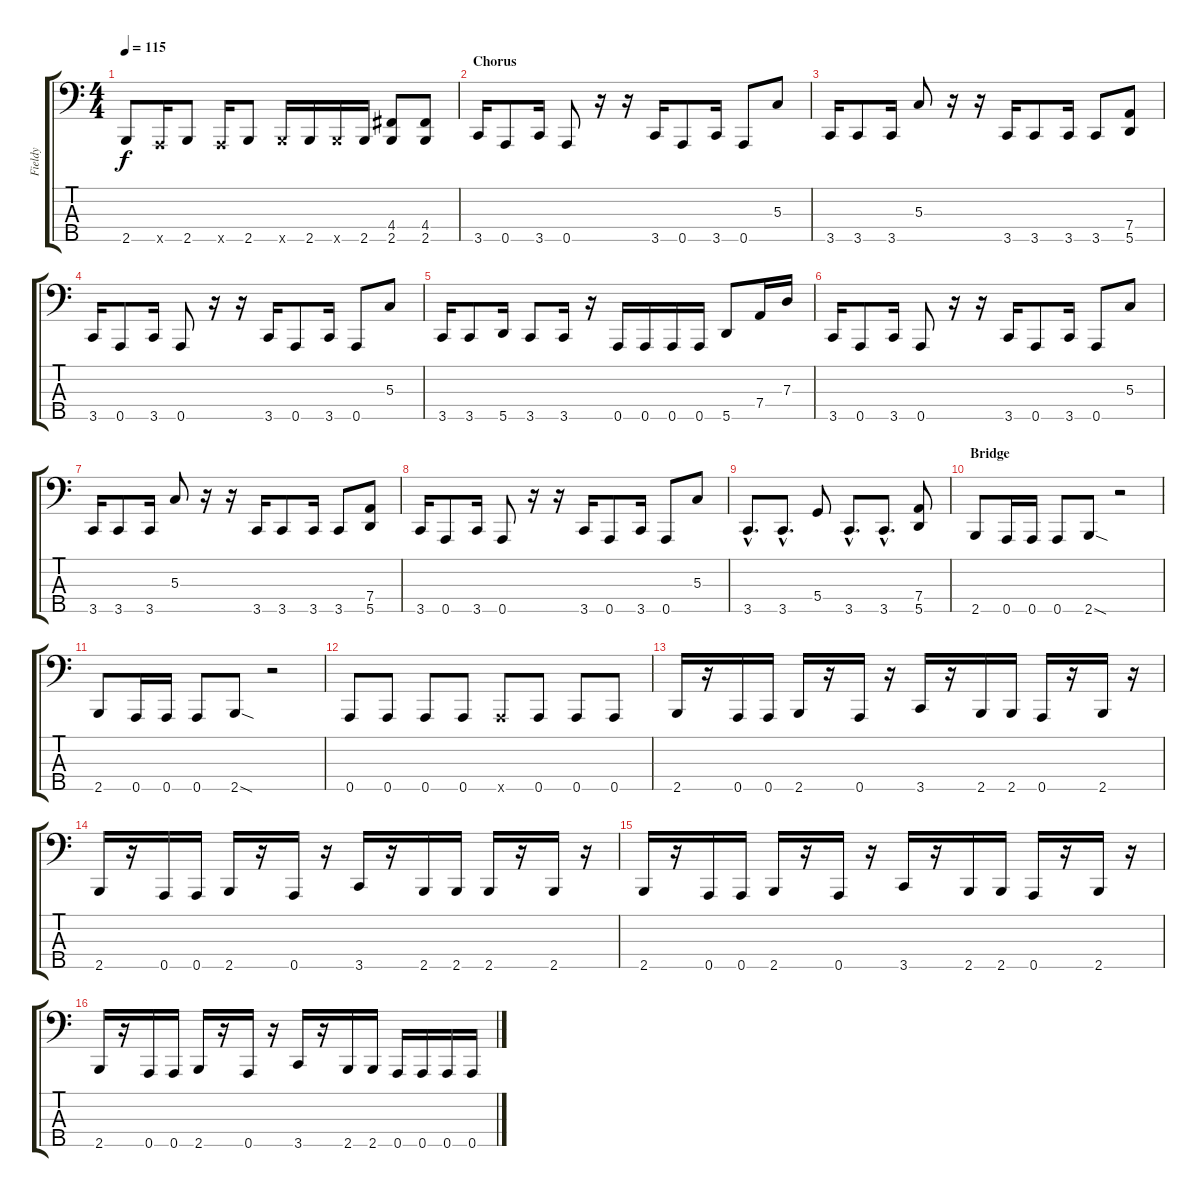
\track ("Fieldy" "Fieldy") {instrument slapbass1}
\staff {score tabs}
\tuning (F2 C2 G1 D1 A0) {hide}
\ts (4 4)
\tempo 115
\clef f4
\ks c
2.5.8{dy f} 0.5{x}.16 2.5.8 0.5{x}.16 2.5.8 2.5{x}.16 2.5.16 2.5{x}.16 2.5.16 (4.4 2.5).8 (4.4 2.5).8 |
\section ("" "Chorus")
3.5.16 0.5.8 3.5.16 0.5.8 r.16 r.16 3.5.16 0.5.8 3.5.16 0.5.8 5.3.8 |
3.5.16 3.5.8 3.5.16 5.3.8 r.16 r.16 3.5.16 3.5.8 3.5.16 3.5.8 (7.4 5.5).8 |
3.5.16 0.5.8 3.5.16 0.5.8 r.16 r.16 3.5.16 0.5.8 3.5.16 0.5.8 5.3.8 |
3.5.16 3.5.8 5.5.16 3.5.8 3.5.16 r.16 0.5.16 0.5.16 0.5.16 0.5.16 5.5.8 7.4.16 7.3.16 |
3.5.16 0.5.8 3.5.16 0.5.8 r.16 r.16 3.5.16 0.5.8 3.5.16 0.5.8 5.3.8 |
3.5.16 3.5.8 3.5.16 5.3.8 r.16 r.16 3.5.16 3.5.8 3.5.16 3.5.8 (7.4 5.5).8 |
3.5.16 0.5.8 3.5.16 0.5.8 r.16 r.16 3.5.16 0.5.8 3.5.16 0.5.8 5.3.8 |
3.5{hac}.8{d} 3.5{hac}.8{d} 5.4.8 3.5{hac}.8{d} 3.5{hac}.8{d} (7.4 5.5).8 |
\section ("" "Bridge")
2.5.8 0.5.16 0.5.16 0.5.8 2.5{sod}.8 r.2 |
2.5.8 0.5.16 0.5.16 0.5.8 2.5{sod}.8 r.2 |
0.5.8 0.5.8 0.5.8 0.5.8 0.5{x}.8 0.5.8 0.5.8 0.5.8 |
2.5.16 r.16 0.5.16 0.5.16 2.5.16 r.16 0.5.16 r.16 3.5.16 r.16 2.5.16 2.5.16 0.5.16 r.16 2.5.16 r.16 |
2.5.16 r.16 0.5.16 0.5.16 2.5.16 r.16 0.5.16 r.16 3.5.16 r.16 2.5.16 2.5.16 2.5.16 r.16 2.5.16 r.16 |
2.5.16 r.16 0.5.16 0.5.16 2.5.16 r.16 0.5.16 r.16 3.5.16 r.16 2.5.16 2.5.16 0.5.16 r.16 2.5.16 r.16 |
2.5.16 r.16 0.5.16 0.5.16 2.5.16 r.16 0.5.16 r.16 3.5.16 r.16 2.5.16 2.5.16 0.5.16 0.5.16 0.5.16 0.5.16
